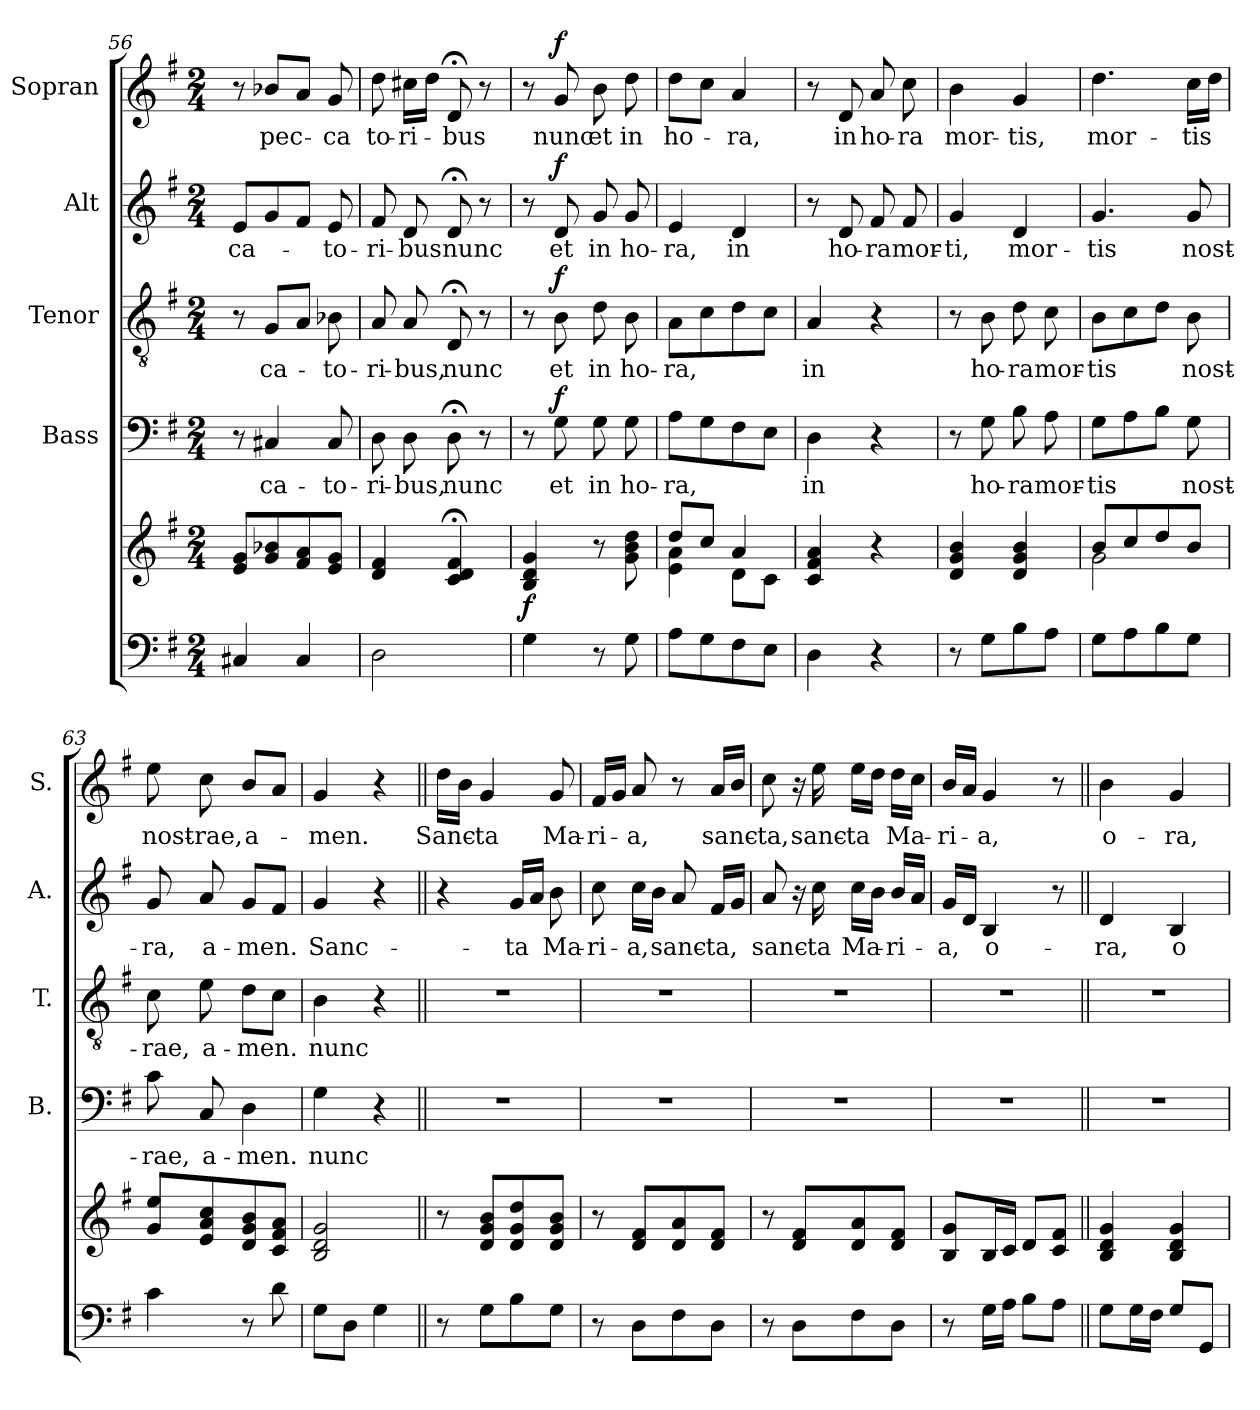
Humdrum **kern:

**kern	**kern	**dynam	**kern	**text	**dynam	**kern	**text	**dynam	**kern	**text	**dynam	**kern	**text	**dynam
*part5	*part5	*part5	*part4	*part4	*part4	*part3	*part3	*part3	*part2	*part2	*part2	*part1	*part1	*part1
*staff6	*staff5	*staff5/6	*staff4	*staff4	*staff4	*staff3	*staff3	*staff3	*staff2	*staff2	*staff2	*staff1	*staff1	*staff1
*	*	*	*I"Bass	*	*	*I"Tenor	*	*	*I"Alt	*	*	*I"Sopran	*	*
*	*	*	*I'B.	*	*	*I'T.	*	*	*I'A.	*	*	*I'S.	*	*
*clefF4	*clefG2	*	*clefF4	*	*	*clefGv2	*	*	*clefG2	*	*	*clefG2	*	*
*k[f#]	*k[f#]	*	*k[f#]	*	*	*k[f#]	*	*	*k[f#]	*	*	*k[f#]	*	*
*G:	*G:	*	*G:	*	*	*G:	*	*	*G:	*	*	*G:	*	*
*M2/4	*M2/4	*	*M2/4	*	*	*M2/4	*	*	*M2/4	*	*	*M2/4	*	*
=56	=56	=56	=56	=56	=56	=56	=56	=56	=56	=56	=56	=56	=56	=56
!	!	!	!	!	!	!	!	!	!	!LO:LY:b	!	!	!	!
4C#X/	8e/ 8g/L	.	8r	.	.	8r	.	.	8e/L	-ca-	.	8r	.	.
!	!	!	!	!LO:LY:b	!	!	!LO:LY:b	!	!	!	!	!	!LO:LY:b	!
.	8g/ 8b-X/	.	4C#X/	-ca-	.	8G/L	-ca-	.	8g/	.	.	8b-X/L	pec-	.
4C#/	8f#/ 8a/	.	.	.	.	8A/J	.	.	8f#/J	.	.	8a/J	.	.
!	!	!	!	!LO:LY:b	!	!	!LO:LY:b	!	!	!LO:LY:b	!	!	!LO:LY:b	!
.	8e/ 8g/J	.	8C#/	-to-	.	8B-X\	-to-	.	8e/	-to-	.	8g/	-ca	.
=57	=57	=57	=57	=57	=57	=57	=57	=57	=57	=57	=57	=57	=57	=57
!	!	!	!	!LO:LY:b	!	!	!LO:LY:b	!	!	!LO:LY:b	!	!	!LO:LY:b	!
2D\	4d/ 4f#/	.	8D\	-ri-	.	8A/	-ri-	.	8f#/	-ri-	.	8dd\	to-	.
!	!	!	!	!LO:LY:b	!	!	!LO:LY:b	!	!	!LO:LY:b	!	!	!LO:LY:b	!
.	.	.	8D\	-bus,	.	8A/	-bus,	.	8d/	-bus	.	16cc#X\LL	-ri-	.
.	.	.	.	.	.	.	.	.	.	.	.	16dd\JJ	.	.
!	!	!	!	!LO:LY:b	!	!	!LO:LY:b	!	!	!LO:LY:b	!	!	!LO:LY:b	!
.	4c/;< 4d/;< 4f#/;<	.	8D;<\	nunc	.	8D;</	nunc	.	8d;</	nunc	.	8d;</	-bus	.
.	.	.	8r	.	.	8r	.	.	8r	.	.	8r	.	.
=58	=58	=58	=58	=58	=58	=58	=58	=58	=58	=58	=58	=58	=58	=58
!	!	!LO:DY:b	!	!	!	!	!	!	!	!	!	!	!	!
4G\	4B/ 4d/ 4g/	f	8r	.	.	8r	.	.	8r	.	.	8r	.	.
!	!	!	!	!LO:LY:b	!LO:DY:a	!	!LO:LY:b	!LO:DY:a	!	!LO:LY:b	!LO:DY:a	!	!LO:LY:b	!LO:DY:a
.	.	.	8G\	et	f	8B\	et	f	8d/	et	f	8g/	nunc	f
!	!	!	!	!LO:LY:b	!	!	!LO:LY:b	!	!	!LO:LY:b	!	!	!LO:LY:b	!
8r	8r	.	8G\	in	.	8d\	in	.	8g/	in	.	8b\	et	.
!	!	!	!	!LO:LY:b	!	!	!LO:LY:b	!	!	!LO:LY:b	!	!	!LO:LY:b	!
8G\	8g\ 8b\ 8dd\	.	8G\	ho-	.	8B\	ho-	.	8g/	ho-	.	8dd\	in	.
=59	=59	=59	=59	=59	=59	=59	=59	=59	=59	=59	=59	=59	=59	=59
*	*^	*	*	*	*	*	*	*	*	*	*	*	*	*
!	!	!	!	!	!LO:LY:b	!	!	!LO:LY:b	!	!	!LO:LY:b	!	!	!LO:LY:b	!
8A\L	8dd/L	4e\ 4a\	.	8A\L	-ra,	.	8A\L	-ra,	.	4e/	-ra,	.	8dd\L	ho-	.
8G\	8cc/J	.	.	8G\	.	.	8c\	.	.	.	.	.	8cc\J	.	.
!	!	!	!	!	!	!	!	!	!	!	!LO:LY:b	!	!	!LO:LY:b	!
8F#\	4a/	8d\L	.	8F#\	.	.	8d\	.	.	4d/	in	.	4a/	-ra,	.
8E\J	.	8c\J	.	8E\J	.	.	8c\J	.	.	.	.	.	.	.	.
=60	=60	=60	=60	=60	=60	=60	=60	=60	=60	=60	=60	=60	=60	=60	=60
!	!	!	!	!	!LO:LY:b	!	!	!LO:LY:b	!	!	!	!	!	!	!
*	*v	*v	*	*	*	*	*	*	*	*	*	*	*	*	*
4D\	4c/ 4f#/ 4a/	.	4D\	in	.	4A/	in	.	8r	.	.	8r	.	.
!	!	!	!	!	!	!	!	!	!	!LO:LY:b	!	!	!LO:LY:b	!
.	.	.	.	.	.	.	.	.	8d/	ho-	.	8d/	in	.
!	!	!	!	!	!	!	!	!	!	!LO:LY:b	!	!	!LO:LY:b	!
4r	4r	.	4r	.	.	4r	.	.	8f#/	-ra	.	8a/	ho-	.
!	!	!	!	!	!	!	!	!	!	!LO:LY:b	!	!	!LO:LY:b	!
.	.	.	.	.	.	.	.	.	8f#/	mor-	.	8cc\	-ra	.
!!LO:LB:g=z
=61	=61	=61	=61	=61	=61	=61	=61	=61	=61	=61	=61	=61	=61	=61
!	!	!	!	!	!	!	!	!	!	!LO:LY:b	!	!	!LO:LY:b	!
8r	4d/ 4g/ 4b/	.	8r	.	.	8r	.	.	4g/	-ti,	.	4b\	mor-	.
!	!	!	!	!LO:LY:b	!	!	!LO:LY:b	!	!	!	!	!	!	!
8G\L	.	.	8G\	ho-	.	8B\	ho-	.	.	.	.	.	.	.
!	!	!	!	!LO:LY:b	!	!	!LO:LY:b	!	!	!LO:LY:b	!	!	!LO:LY:b	!
8B\	4d/ 4g/ 4b/	.	8B\	-ra	.	8d\	-ra	.	4d/	mor-	.	4g/	-tis,	.
!	!	!	!	!LO:LY:b	!	!	!LO:LY:b	!	!	!	!	!	!	!
8A\J	.	.	8A\	mor-	.	8c\	mor-	.	.	.	.	.	.	.
=62	=62	=62	=62	=62	=62	=62	=62	=62	=62	=62	=62	=62	=62	=62
*	*^	*	*	*	*	*	*	*	*	*	*	*	*	*
!	!	!	!	!	!LO:LY:b	!	!	!LO:LY:b	!	!	!LO:LY:b	!	!	!LO:LY:b	!
8G\L	8b/L	2g\	.	8G\L	-tis	.	8B\L	-tis	.	4.g/	-tis	.	4.dd\	mor-	.
8A\	8cc/	.	.	8A\	.	.	8c\	.	.	.	.	.	.	.	.
8B\	8dd/	.	.	8B\J	.	.	8d\J	.	.	.	.	.	.	.	.
!	!	!	!	!	!LO:LY:b	!	!	!LO:LY:b	!	!	!LO:LY:b	!	!	!LO:LY:b	!
8G\J	8b/J	.	.	8G\	nost-	.	8B\	nost-	.	8g/	nost-	.	16cc\LL	-tis	.
.	.	.	.	.	.	.	.	.	.	.	.	.	16dd\JJ	.	.
*	*v	*v	*	*	*	*	*	*	*	*	*	*	*	*	*
=63	=63	=63	=63	=63	=63	=63	=63	=63	=63	=63	=63	=63	=63	=63
!	!	!	!	!LO:LY:b	!	!	!LO:LY:b	!	!	!LO:LY:b	!	!	!LO:LY:b	!
4c\	8g/ 8ee/L	.	8c\	-rae,	.	8c\	-rae,	.	8g/	-ra,	.	8ee\	nost-	.
!	!	!	!	!LO:LY:b	!	!	!LO:LY:b	!	!	!LO:LY:b	!	!	!LO:LY:b	!
.	8e/ 8a/ 8cc/	.	8C/	a-	.	8e\	a-	.	8a/	a-	.	8cc\	-rae,	.
!	!	!	!	!LO:LY:b	!	!	!LO:LY:b	!	!	!LO:LY:b	!	!	!LO:LY:b	!
8r	8d/ 8g/ 8b/	.	4D\	-men.	.	8d\L	-men.	.	8g/L	-men.	.	8b/L	a-	.
8d\	8c/ 8f#/ 8a/J	.	.	.	.	8c\J	.	.	8f#/J	.	.	8a/J	.	.
=64	=64	=64	=64	=64	=64	=64	=64	=64	=64	=64	=64	=64	=64	=64
!	!	!	!	!LO:LY:b	!	!	!LO:LY:b	!	!	!LO:LY:b	!	!	!LO:LY:b	!
8G\L	2B/ 2d/ 2g/	.	4G\	nunc	.	4B\	nunc	.	4g/	Sanc-	.	4g/	-men.	.
8D\J	.	.	.	.	.	.	.	.	.	.	.	.	.	.
4G\	.	.	4r	.	.	4r	.	.	4r	.	.	4r	.	.
=65||	=65||	=65||	=65||	=65||	=65||	=65||	=65||	=65||	=65||	=65||	=65||	=65||	=65||	=65||
!	!	!	!	!	!	!	!	!	!	!	!	!	!LO:LY:b	!
8r	8r	.	2r	.	.	2r	.	.	4r	.	.	16dd\LL	Sanc-	.
.	.	.	.	.	.	.	.	.	.	.	.	16b\JJ	.	.
!	!	!	!	!	!	!	!	!	!	!	!	!	!LO:LY:b	!
8G\L	8d/ 8g/ 8b/L	.	.	.	.	.	.	.	.	.	.	4g/	-ta	.
!	!	!	!	!	!	!	!	!	!	!LO:LY:b	!	!	!	!
8B\	8d/ 8g/ 8dd/	.	.	.	.	.	.	.	16g/LL	-ta	.	.	.	.
.	.	.	.	.	.	.	.	.	16a/JJ	.	.	.	.	.
!	!	!	!	!	!	!	!	!	!	!LO:LY:b	!	!	!LO:LY:b	!
8G\J	8d/ 8g/ 8b/J	.	.	.	.	.	.	.	8b\	Ma-	.	8g/	Ma-	.
=66	=66	=66	=66	=66	=66	=66	=66	=66	=66	=66	=66	=66	=66	=66
!	!	!	!	!	!	!	!	!	!	!LO:LY:b	!	!	!LO:LY:b	!
8r	8r	.	2r	.	.	2r	.	.	8cc\	-ri-	.	16f#/LL	-ri-	.
.	.	.	.	.	.	.	.	.	.	.	.	16g/JJ	.	.
!	!	!	!	!	!	!	!	!	!	!LO:LY:b	!	!	!LO:LY:b	!
8D\L	8d/ 8f#/L	.	.	.	.	.	.	.	16cc\LL	-a,	.	8a/	-a,	.
.	.	.	.	.	.	.	.	.	16b\JJ	.	.	.	.	.
!	!	!	!	!	!	!	!	!	!	!LO:LY:b	!	!	!	!
8F#\	8d/ 8a/	.	.	.	.	.	.	.	8a/	sanc-	.	8r	.	.
!	!	!	!	!	!	!	!	!	!	!LO:LY:b	!	!	!LO:LY:b	!
8D\J	8d/ 8f#/J	.	.	.	.	.	.	.	16f#/LL	-ta,	.	16a/LL	sanc-	.
.	.	.	.	.	.	.	.	.	16g/JJ	.	.	16b/JJ	.	.
!!LO:PB:g=z
=67	=67	=67	=67	=67	=67	=67	=67	=67	=67	=67	=67	=67	=67	=67
!	!	!	!	!	!	!	!	!	!	!LO:LY:b	!	!	!LO:LY:b	!
8r	8r	.	2r	.	.	2r	.	.	8a/	sanc-	.	8cc\	-ta,	.
8D\L	8d/ 8f#/L	.	.	.	.	.	.	.	16r	.	.	16r	.	.
!	!	!	!	!	!	!	!	!	!	!LO:LY:b	!	!	!LO:LY:b	!
.	.	.	.	.	.	.	.	.	16cc\	-ta	.	16ee\	sanc-	.
!	!	!	!	!	!	!	!	!	!	!LO:LY:b	!	!	!LO:LY:b	!
8F#\	8d/ 8a/	.	.	.	.	.	.	.	16cc\LL	Ma-	.	16ee\LL	-ta	.
.	.	.	.	.	.	.	.	.	16b\JJ	.	.	16dd\JJ	.	.
!	!	!	!	!	!	!	!	!	!	!LO:LY:b	!	!	!LO:LY:b	!
8D\J	8d/ 8f#/J	.	.	.	.	.	.	.	16b/LL	-ri-	.	16dd\LL	Ma-	.
.	.	.	.	.	.	.	.	.	16a/JJ	.	.	16cc\JJ	.	.
=68	=68	=68	=68	=68	=68	=68	=68	=68	=68	=68	=68	=68	=68	=68
!	!	!	!	!	!	!	!	!	!	!LO:LY:b	!	!	!LO:LY:b	!
8r	8B/ 8g/L	.	2r	.	.	2r	.	.	16g/LL	-a,	.	16b/LL	-ri-	.
.	.	.	.	.	.	.	.	.	16d/JJ	.	.	16a/JJ	.	.
!	!	!	!	!	!	!	!	!	!	!LO:LY:b	!	!	!LO:LY:b	!
16G\LL	16B/L	.	.	.	.	.	.	.	4B/	o-	.	4g/	-a,	.
16A\JJ	16c/JJ	.	.	.	.	.	.	.	.	.	.	.	.	.
8B\L	8d/L	.	.	.	.	.	.	.	.	.	.	.	.	.
8A\J	8c/ 8f#/J	.	.	.	.	.	.	.	8r	.	.	8r	.	.
=69||	=69||	=69||	=69||	=69||	=69||	=69||	=69||	=69||	=69||	=69||	=69||	=69||	=69||	=69||
!	!	!	!	!	!	!	!	!	!	!LO:LY:b	!	!	!LO:LY:b	!
8G\L	4B/ 4d/ 4g/	.	2r	.	.	2r	.	.	4d/	-ra,	.	4b\	o-	.
16G\L	.	.	.	.	.	.	.	.	.	.	.	.	.	.
16F#\JJ	.	.	.	.	.	.	.	.	.	.	.	.	.	.
!	!	!	!	!	!	!	!	!	!	!LO:LY:b	!	!	!LO:LY:b	!
8G/L	4B/ 4d/ 4g/	.	.	.	.	.	.	.	4B/	o-	.	4g/	-ra,	.
8GG/J	.	.	.	.	.	.	.	.	.	.	.	.	.	.
=	=	=	=	=	=	=	=	=	=	=	=	=	=	=
*-	*-	*-	*-	*-	*-	*-	*-	*-	*-	*-	*-	*-	*-	*-
